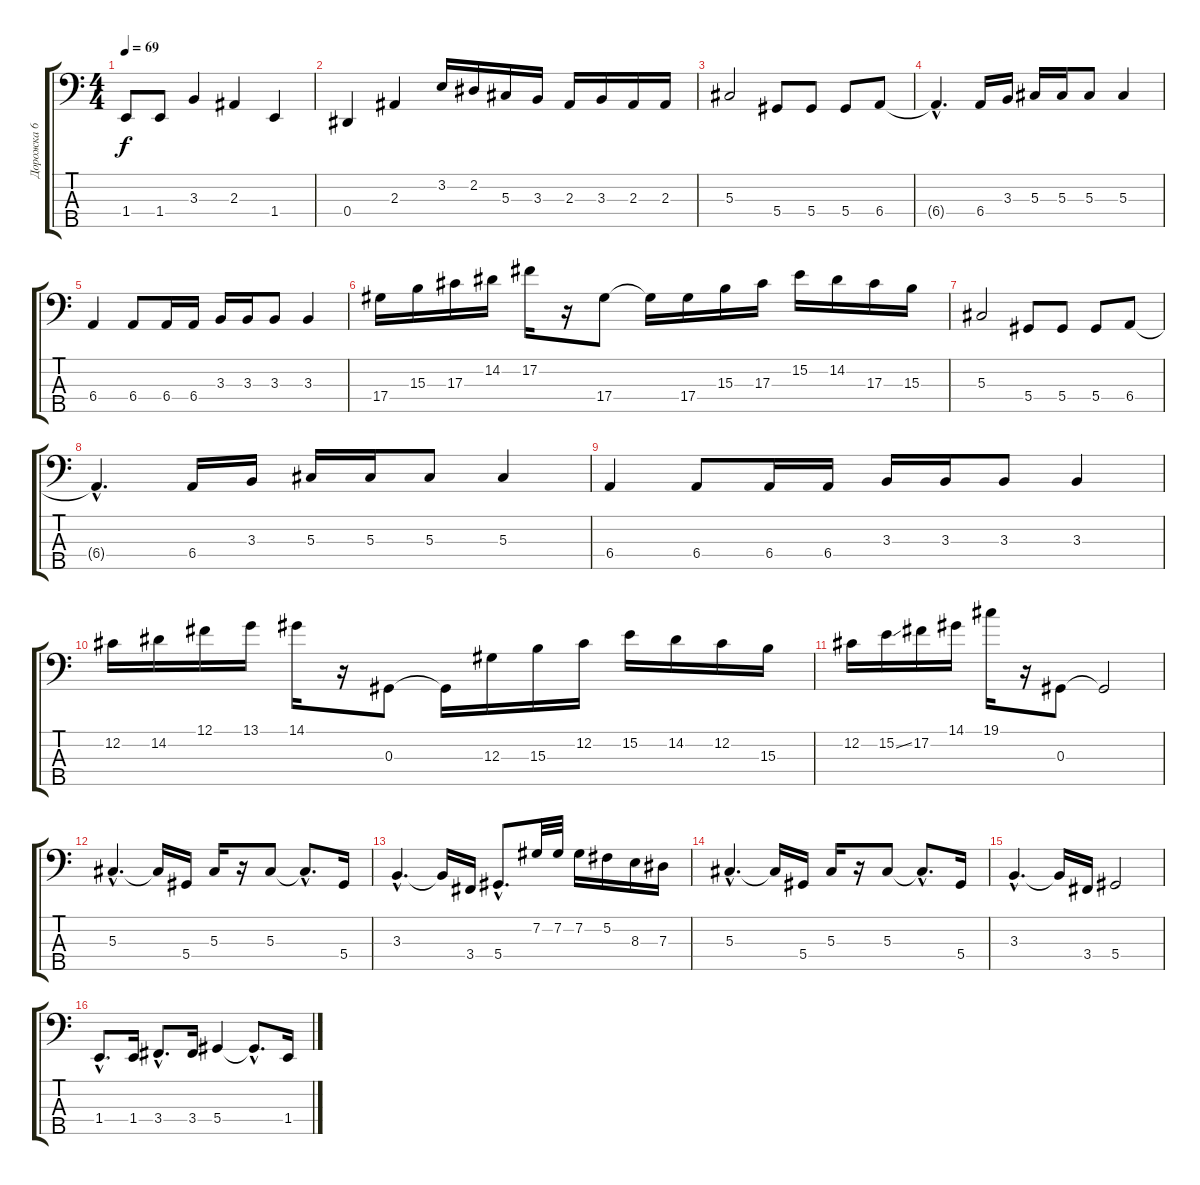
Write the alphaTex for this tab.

\track ("Дорожка 6" "Дорожка 6") {instrument electricbassfinger}
\staff {score tabs}
\tuning (Gb2 Db2 Ab1 Eb1 Bb0) {hide}
\ts (4 4)
\tempo 69
\clef f4
\ks c
1.4.8{dy f} 1.4.8 3.3.4 2.3.4 1.4.4 |
0.4.4 2.3.4 3.2.16 2.2.16 5.3.16 3.3.16 2.3.16 3.3.16 2.3.16 2.3.16 |
5.3.2 5.4.8 5.4.8 5.4.8 6.4.8 |
6.4{hac t}.4{d} 6.4.16 3.3.16 5.3.16 5.3.16 5.3.8 5.3.4 |
6.4.4 6.4.8 6.4.16 6.4.16 3.3.16 3.3.16 3.3.8 3.3.4 |
17.4.16 15.3.16 17.3.16 14.2.16 17.2.16 r.16 17.4.8 17.4{t}.16 17.4.16 15.3.16 17.3.16 15.2.16 14.2.16 17.3.16 15.3.16 |
5.3.2 5.4.8 5.4.8 5.4.8 6.4.8 |
6.4{hac t}.4{d} 6.4.16 3.3.16 5.3.16 5.3.16 5.3.8 5.3.4 |
6.4.4 6.4.8 6.4.16 6.4.16 3.3.16 3.3.16 3.3.8 3.3.4 |
12.2.16 14.2.16 12.1.16 13.1.16 14.1.16 r.16 0.3.8 0.3{t}.16 12.3.16 15.3.16 12.2.16 15.2.16 14.2.16 12.2.16 15.3.16 |
12.2.16 15.2{ss}.16 17.2.16 14.1.16 19.1.16 r.16 0.3.8 0.3{t}.2 |
5.3{hac}.4{d} 5.3{t}.16 5.4.16 5.3.16 r.16 5.3.8 5.3{hac t}.8{d} 5.4.16 |
3.3{hac}.4{d} 3.3{t}.16 3.4.16 5.4{hac}.8{d} 7.2.32 7.2.32 7.2.16 5.2.16 8.3.16 7.3.16 |
5.3{hac}.4{d} 5.3{t}.16 5.4.16 5.3.16 r.16 5.3.8 5.3{hac t}.8{d} 5.4.16 |
3.3{hac}.4{d} 3.3{t}.16 3.4.16 5.4.2 |
1.4{hac}.8{d} 1.4.16 3.4{hac}.8{d} 3.4.16 5.4.4 5.4{hac t}.8{d} 1.4.16
